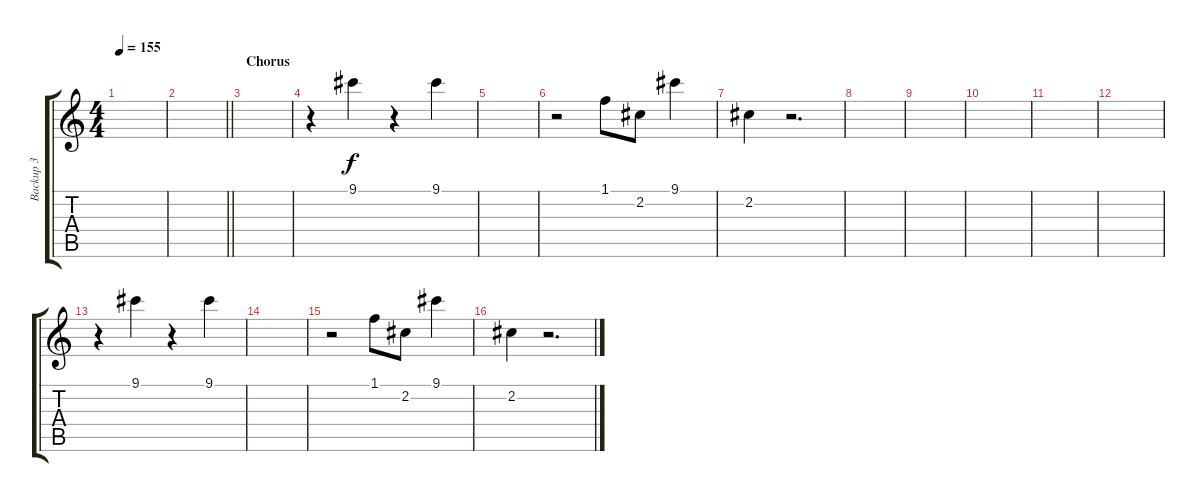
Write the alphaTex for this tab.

\track ("Backup 3" "Backup 3") {instrument electricguitarjazz}
\staff {score tabs}
\tuning (E4 B3 G3 D3 A2 E2) {hide}
\ts (4 4)
\tempo 155
\clef g2
\ks c
|
\barLineRight lightlight
|
\section ("" "Chorus")
|
r.4 9.1.4 r.4 9.1.4 |
|
r.2 1.1.8 2.2.8 9.1.4 |
2.2.4 r.2{d} |
|
|
|
|
|
r.4 9.1.4 r.4 9.1.4 |
|
r.2 1.1.8 2.2.8 9.1.4 |
2.2.4 r.2{d}
